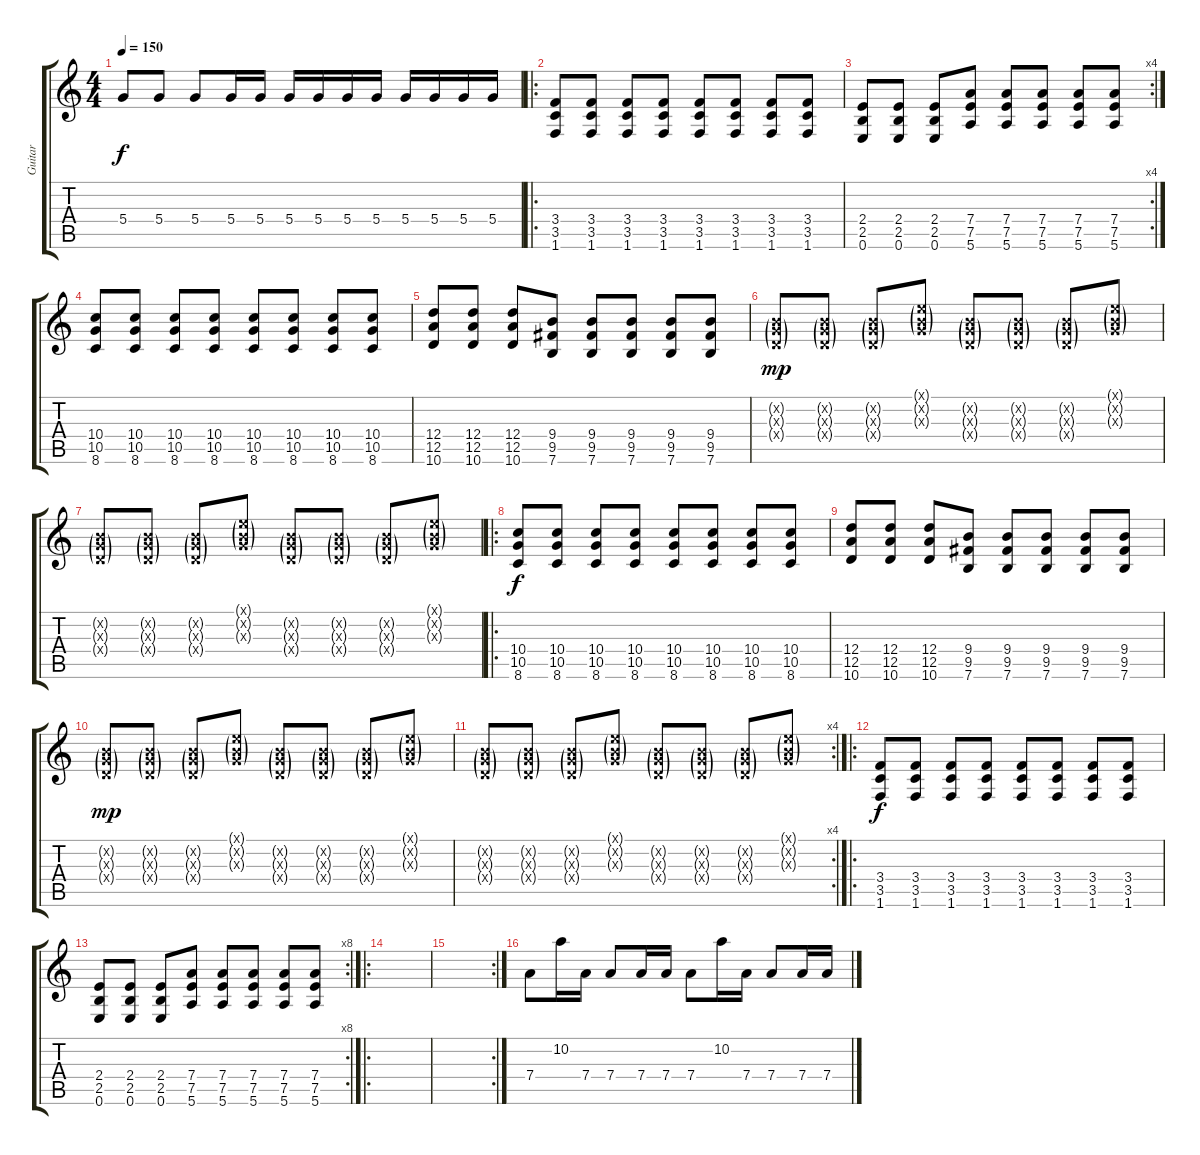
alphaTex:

\track ("Guitar" "Guitar") {instrument overdrivenguitar}
\staff {score tabs}
\tuning (E4 B3 G3 D3 A2 E2) {hide}
\ts (4 4)
\tempo 150
\clef g2
\ks c
5.4.8{dy f} 5.4.8 5.4.8 5.4.16 5.4.16 5.4.16 5.4.16 5.4.16 5.4.16 5.4.16 5.4.16 5.4.16 5.4.16 |
\ro
(3.4 3.5 1.6).8 (3.4 3.5 1.6).8 (3.4 3.5 1.6).8 (3.4 3.5 1.6).8 (3.4 3.5 1.6).8 (3.4 3.5 1.6).8 (3.4 3.5 1.6).8 (3.4 3.5 1.6).8 |
\rc 4
(2.4 2.5 0.6).8 (2.4 2.5 0.6).8 (2.4 2.5 0.6).8 (7.4 7.5 5.6).8 (7.4 7.5 5.6).8 (7.4 7.5 5.6).8 (7.4 7.5 5.6).8 (7.4 7.5 5.6).8 |
(10.4 10.5 8.6).8 (10.4 10.5 8.6).8 (10.4 10.5 8.6).8 (10.4 10.5 8.6).8 (10.4 10.5 8.6).8 (10.4 10.5 8.6).8 (10.4 10.5 8.6).8 (10.4 10.5 8.6).8 |
(12.4 12.5 10.6).8 (12.4 12.5 10.6).8 (12.4 12.5 10.6).8 (9.4 9.5 7.6).8 (9.4 9.5 7.6).8 (9.4 9.5 7.6).8 (9.4 9.5 7.6).8 (9.4 9.5 7.6).8 |
(0.2{g x} 0.3{g x} 0.4{g x}).8{dy mp} (0.2{g x} 0.3{g x} 0.4{g x}).8 (0.2{g x} 0.3{g x} 0.4{g x}).8 (0.1{g x} 0.2{g x} 0.3{g x}).8 (0.2{g x} 0.3{g x} 0.4{g x}).8 (0.2{g x} 0.3{g x} 0.4{g x}).8 (0.2{g x} 0.3{g x} 0.4{g x}).8 (0.1{g x} 0.2{g x} 0.3{g x}).8 |
(0.2{g x} 0.3{g x} 0.4{g x}).8 (0.2{g x} 0.3{g x} 0.4{g x}).8 (0.2{g x} 0.3{g x} 0.4{g x}).8 (0.1{g x} 0.2{g x} 0.3{g x}).8 (0.2{g x} 0.3{g x} 0.4{g x}).8 (0.2{g x} 0.3{g x} 0.4{g x}).8 (0.2{g x} 0.3{g x} 0.4{g x}).8 (0.1{g x} 0.2{g x} 0.3{g x}).8 |
\ro
(10.4 10.5 8.6).8{dy f} (10.4 10.5 8.6).8 (10.4 10.5 8.6).8 (10.4 10.5 8.6).8 (10.4 10.5 8.6).8 (10.4 10.5 8.6).8 (10.4 10.5 8.6).8 (10.4 10.5 8.6).8 |
(12.4 12.5 10.6).8 (12.4 12.5 10.6).8 (12.4 12.5 10.6).8 (9.4 9.5 7.6).8 (9.4 9.5 7.6).8 (9.4 9.5 7.6).8 (9.4 9.5 7.6).8 (9.4 9.5 7.6).8 |
(0.2{g x} 0.3{g x} 0.4{g x}).8{dy mp} (0.2{g x} 0.3{g x} 0.4{g x}).8 (0.2{g x} 0.3{g x} 0.4{g x}).8 (0.1{g x} 0.2{g x} 0.3{g x}).8 (0.2{g x} 0.3{g x} 0.4{g x}).8 (0.2{g x} 0.3{g x} 0.4{g x}).8 (0.2{g x} 0.3{g x} 0.4{g x}).8 (0.1{g x} 0.2{g x} 0.3{g x}).8 |
\rc 4
(0.2{g x} 0.3{g x} 0.4{g x}).8 (0.2{g x} 0.3{g x} 0.4{g x}).8 (0.2{g x} 0.3{g x} 0.4{g x}).8 (0.1{g x} 0.2{g x} 0.3{g x}).8 (0.2{g x} 0.3{g x} 0.4{g x}).8 (0.2{g x} 0.3{g x} 0.4{g x}).8 (0.2{g x} 0.3{g x} 0.4{g x}).8 (0.1{g x} 0.2{g x} 0.3{g x}).8 |
\ro
(3.4 3.5 1.6).8{dy f} (3.4 3.5 1.6).8 (3.4 3.5 1.6).8 (3.4 3.5 1.6).8 (3.4 3.5 1.6).8 (3.4 3.5 1.6).8 (3.4 3.5 1.6).8 (3.4 3.5 1.6).8 |
\rc 8
(2.4 2.5 0.6).8 (2.4 2.5 0.6).8 (2.4 2.5 0.6).8 (7.4 7.5 5.6).8 (7.4 7.5 5.6).8 (7.4 7.5 5.6).8 (7.4 7.5 5.6).8 (7.4 7.5 5.6).8 |
\ro
|
\rc 2
|
7.4.8 10.2.16 7.4.16 7.4.8 7.4.16 7.4.16 7.4.8 10.2.16 7.4.16 7.4.8 7.4.16 7.4.16
